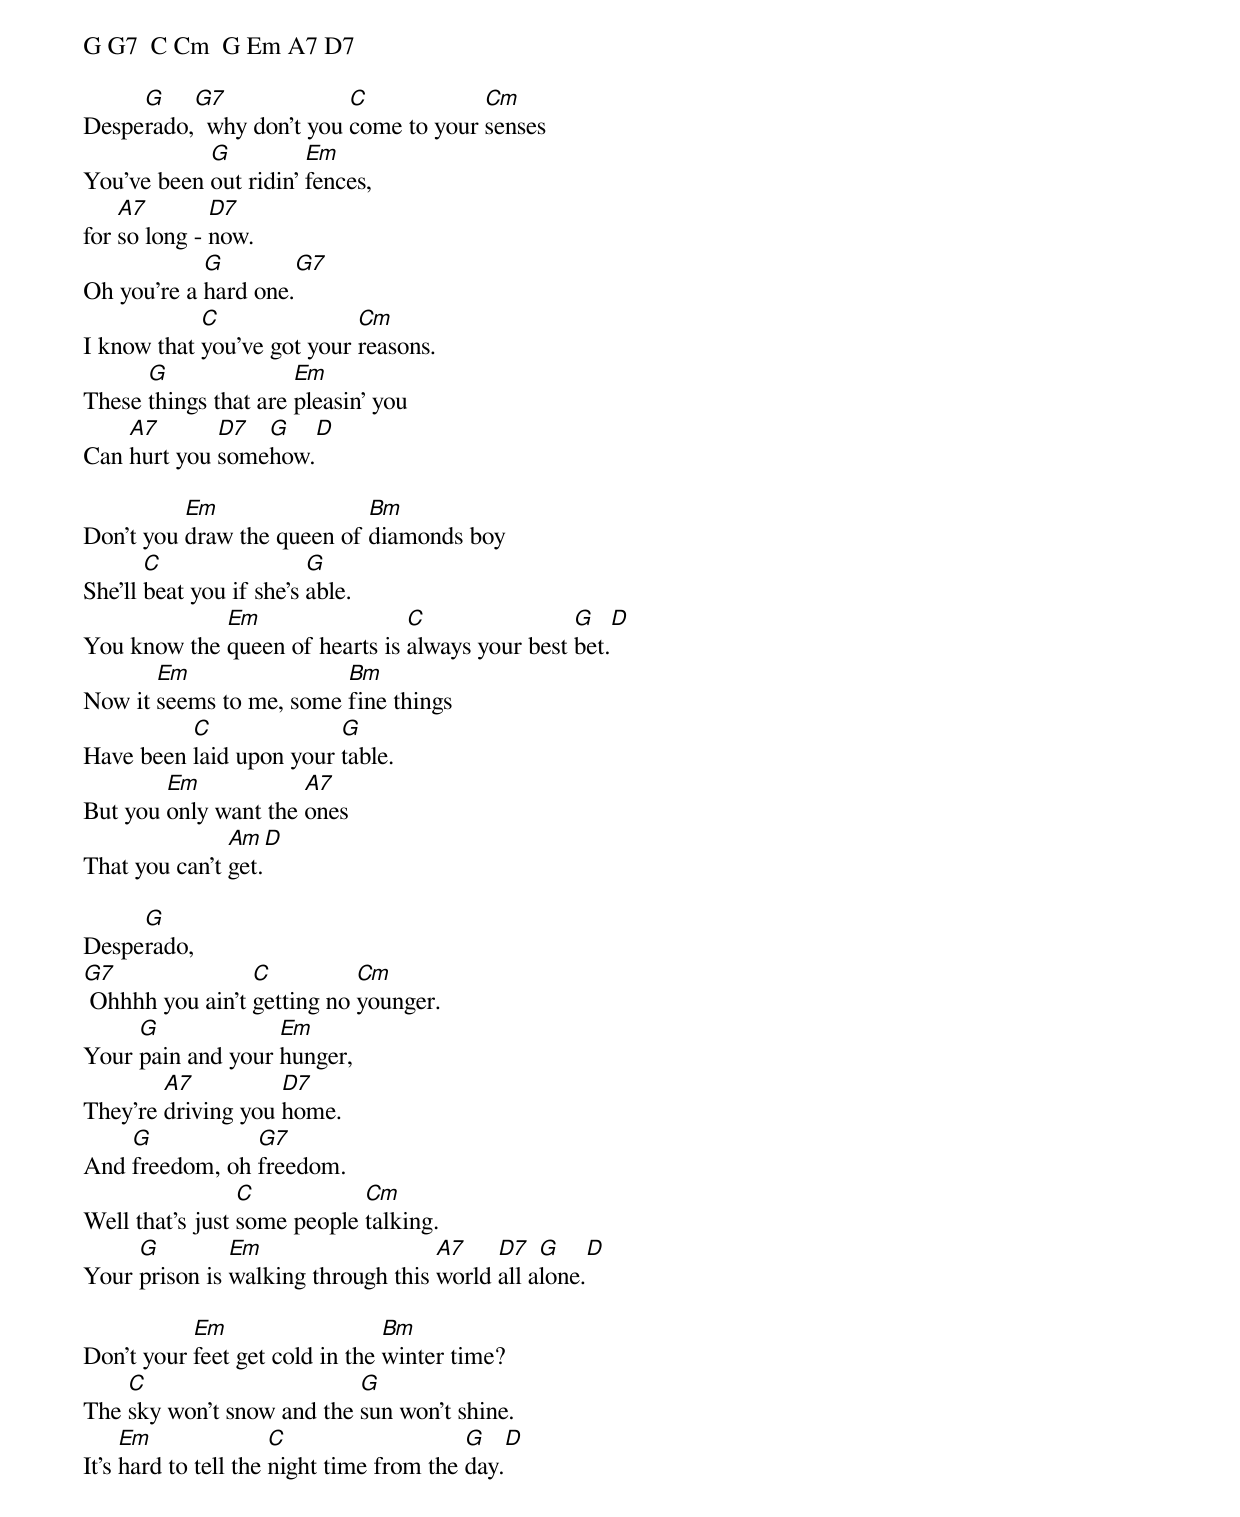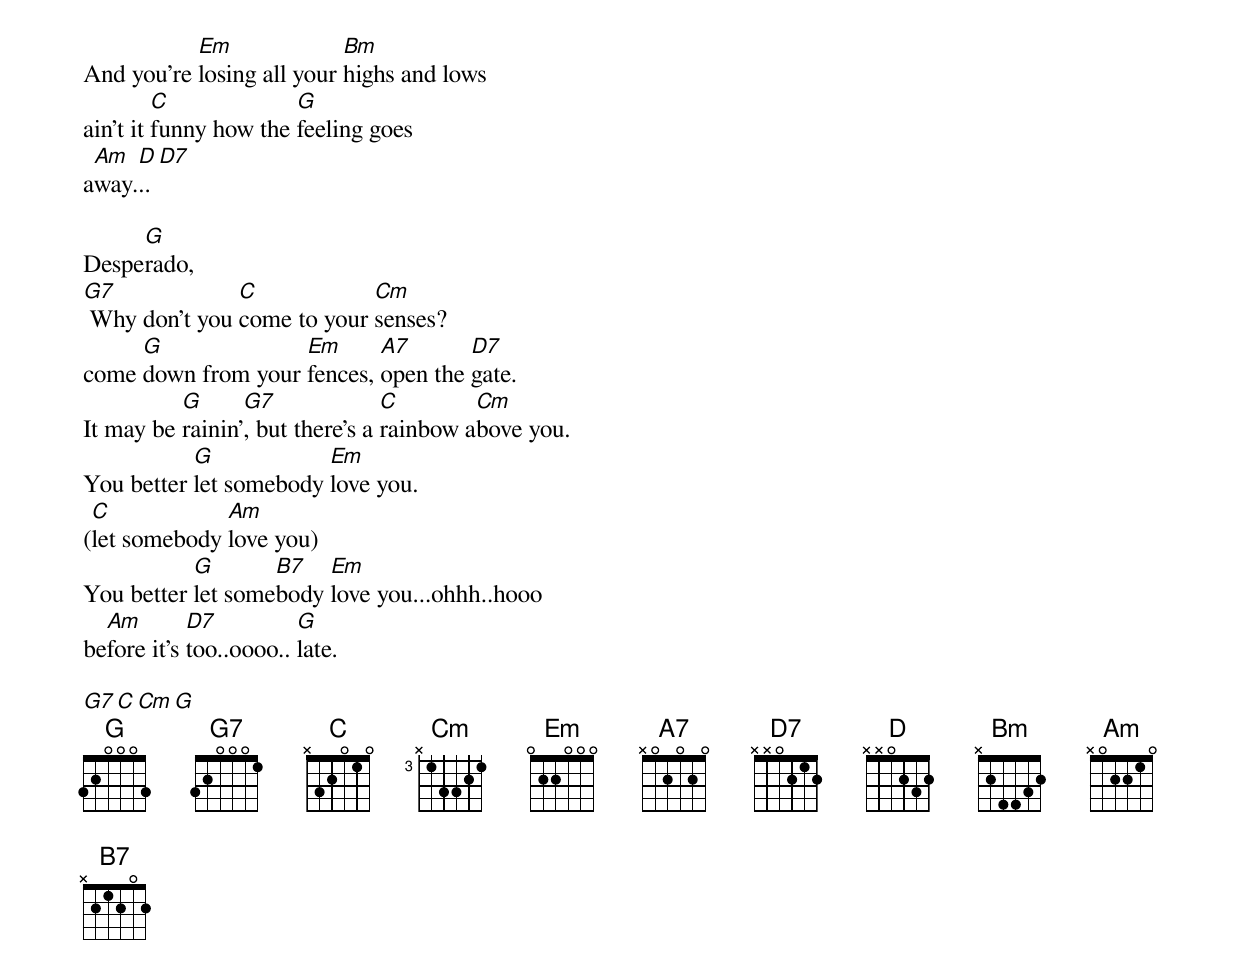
G G7  C Cm  G Em A7 D7

     G    G7              C            Cm
Desperado,  why don't you come to your senses
            G          Em
You've been out ridin' fences,
    A7        D7
for so long - now.
            G        G7
Oh you're a hard one.
            C               Cm
I know that you've got your reasons.
      G               Em
These things that are pleasin' you
    A7       D7  G   D
Can hurt you somehow.

          Em                Bm
Don't you draw the queen of diamonds boy
       C                 G
She'll beat you if she's able.
             Em                 C                G   D
You know the queen of hearts is always your best bet.
       Em                Bm
Now it seems to me, some fine things
          C              G
Have been laid upon your table.
        Em            A7
But you only want the ones
               Am  D
That you can't get.

     G
Desperado,
G7               C          Cm
 Ohhhh you ain't getting no younger.
     G             Em
Your pain and your hunger,
        A7          D7
They're driving you home.
    G           G7
And freedom, oh freedom.
                 C           Cm
Well that's just some people talking.
     G         Em                   A7    D7   G    D
Your prison is walking through this world all alone.

           Em                   Bm
Don't your feet get cold in the winter time?
    C                      G
The sky won't snow and the sun won't shine.
     Em               C                   G   D
It's hard to tell the night time from the day.
           Em              Bm
And you're losing all your highs and lows
         C             G
ain't it funny how the feeling goes
 Am  D   D7
away...

     G
Desperado,
G7             C            Cm
 Why don't you come to your senses?
     G              Em      A7       D7
come down from your fences, open the gate.
          G      G7              C        Cm
It may be rainin', but there's a rainbow above you.
           G            Em
You better let somebody love you.
 C            Am
(let somebody love you)
           G       B7   Em
You better let somebody love you...ohhh..hooo
  Am        D7          G
before it's too..oooo.. late.

G7  C Cm  G
